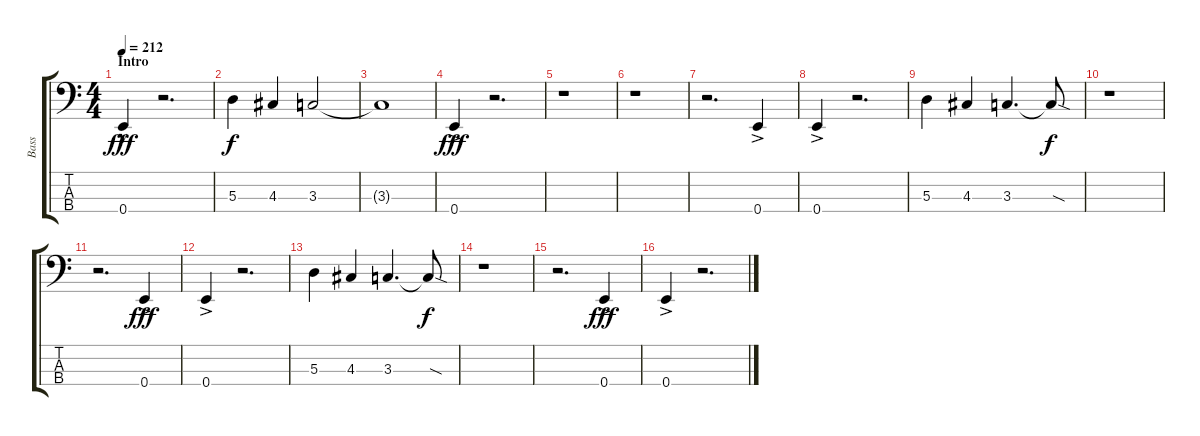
\track ("Bass" "Bass") {instrument electricbassfinger}
\staff {score tabs}
\tuning (G2 D2 A1 E1) {hide}
\ts (4 4)
\section ("" "Intro")
\tempo 212
\clef f4
\ks c
0.4{hac}.4{dy fff instrument electricbassfinger} r.2{d} |
5.3.4{dy f} 4.3.4 3.3.2 |
3.3{t}.1 |
0.4{ac}.4{dy fff} r.2{d} |
r.1 |
r.1 |
r.2{d} 0.4{ac}.4 |
0.4{ac}.4 r.2{d} |
5.3.4 4.3.4 3.3.4{d} 3.3{sod t}.8{dy f} |
r.1 |
r.2{d} 0.4{ac}.4{dy fff} |
0.4{ac}.4 r.2{d} |
5.3.4 4.3.4 3.3.4{d} 3.3{sod t}.8{dy f} |
r.1 |
r.2{d} 0.4{ac}.4{dy fff} |
0.4{ac}.4 r.2{d}
